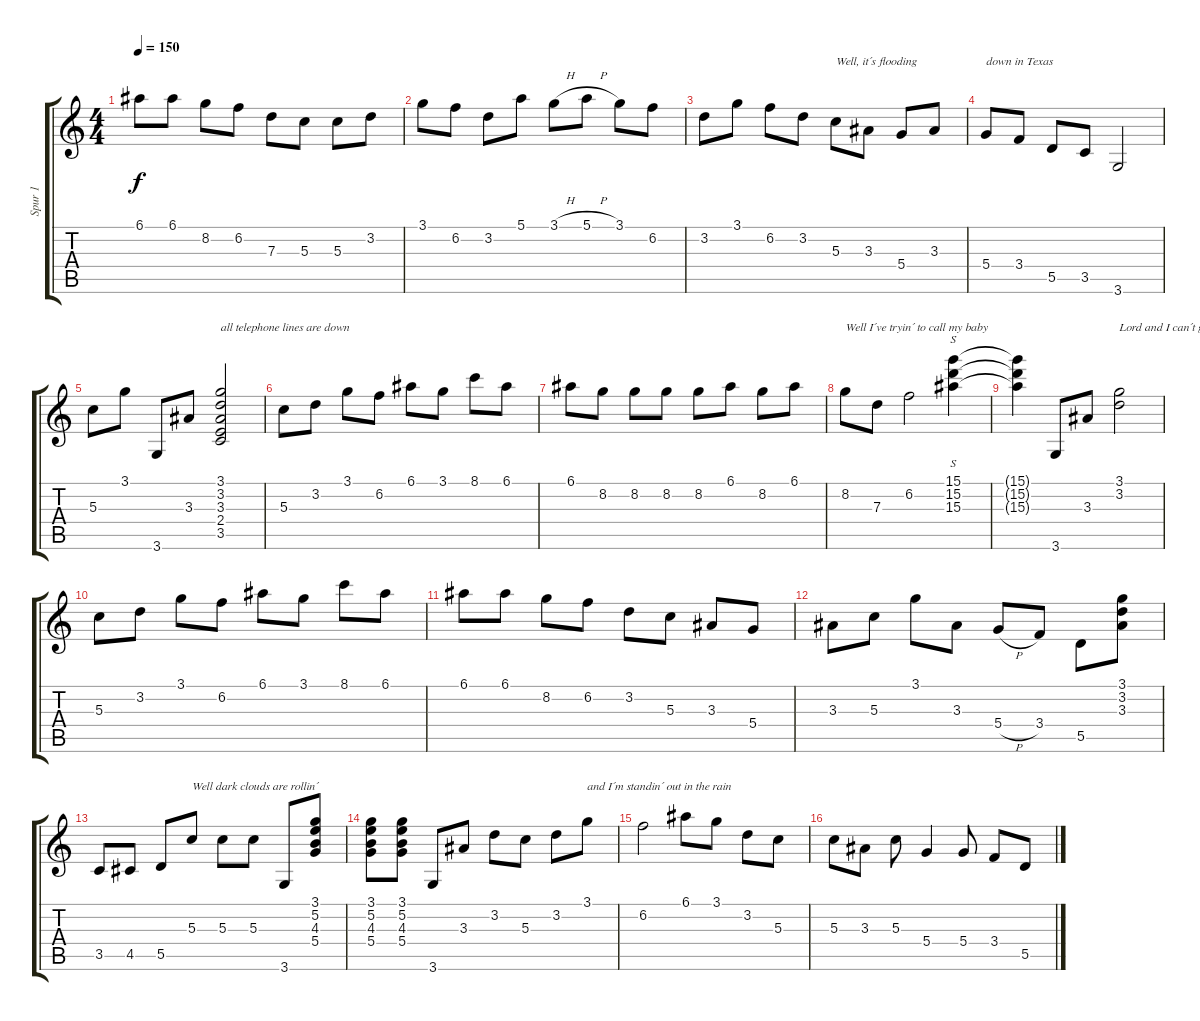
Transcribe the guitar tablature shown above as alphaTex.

\track ("Spur 1" "Spur 1") {instrument overdrivenguitar}
\staff {score tabs}
\tuning (E4 B3 G3 D3 A2 E2) {hide}
\ts (4 4)
\tempo 150
\clef g2
\ks c
6.1.8{dy f} 6.1.8 8.2.8 6.2.8 7.3.8 5.3.8 5.3.8 3.2.8 |
3.1.8 6.2.8 3.2.8 5.1.8 3.1{h}.8 5.1{h}.8 3.1.8 6.2.8 |
3.2.8 3.1.8 6.2.8 3.2.8 5.3.8{txt "Well, it´s flooding"} 3.3.8 5.4.8 3.3.8 |
5.4.8{txt "down in Texas"} 3.4.8 5.5.8 3.5.8 3.6.2 |
5.3.8 3.1.8 3.6.8 3.3.8 (3.1 3.2 3.3 2.4 3.5).2{txt "all telephone lines are down"} |
5.3.8 3.2.8 3.1.8 6.2.8 6.1.8 3.1.8 8.1.8 6.1.8 |
6.1.8 8.2.8 8.2.8 8.2.8 8.2.8 6.1.8 8.2.8 6.1.8 |
8.2.8{txt "Well I´ve tryin´ to call my baby"} 7.3.8 6.2.2 (15.1 15.2 15.3).4{s} |
(15.1{t} 15.2{t} 15.3{t}).4 3.6.8 3.3.8 (3.1 3.2).2{txt "Lord and I can´t get a single sound"} |
5.3.8 3.2.8 3.1.8 6.2.8 6.1.8 3.1.8 8.1.8 6.1.8 |
6.1.8 6.1.8 8.2.8 6.2.8 3.2.8 5.3.8 3.3.8 5.4.8 |
3.3.8 5.3.8 3.1.8 3.3.8 5.4{h}.8 3.4.8 5.5.8 (3.1 3.2 3.3).8 |
3.5.8 4.5.8 5.5.8 5.3.8{txt "Well dark clouds are rollin´ "} 5.3.8 5.3.8 3.6.8 (3.1 5.2 4.3 5.4).8 |
(3.1 5.2 4.3 5.4).8 (3.1 5.2 4.3 5.4).8 3.6.8 3.3.8 3.2.8 5.3.8 3.2.8 3.1.8{txt "and I´m standin´ out in the rain"} |
6.2.2 6.1.8 3.1.8 3.2.8 5.3.8 |
5.3.8 3.3.8 5.3.8 5.4.4 5.4.8 3.4.8 5.5.8
